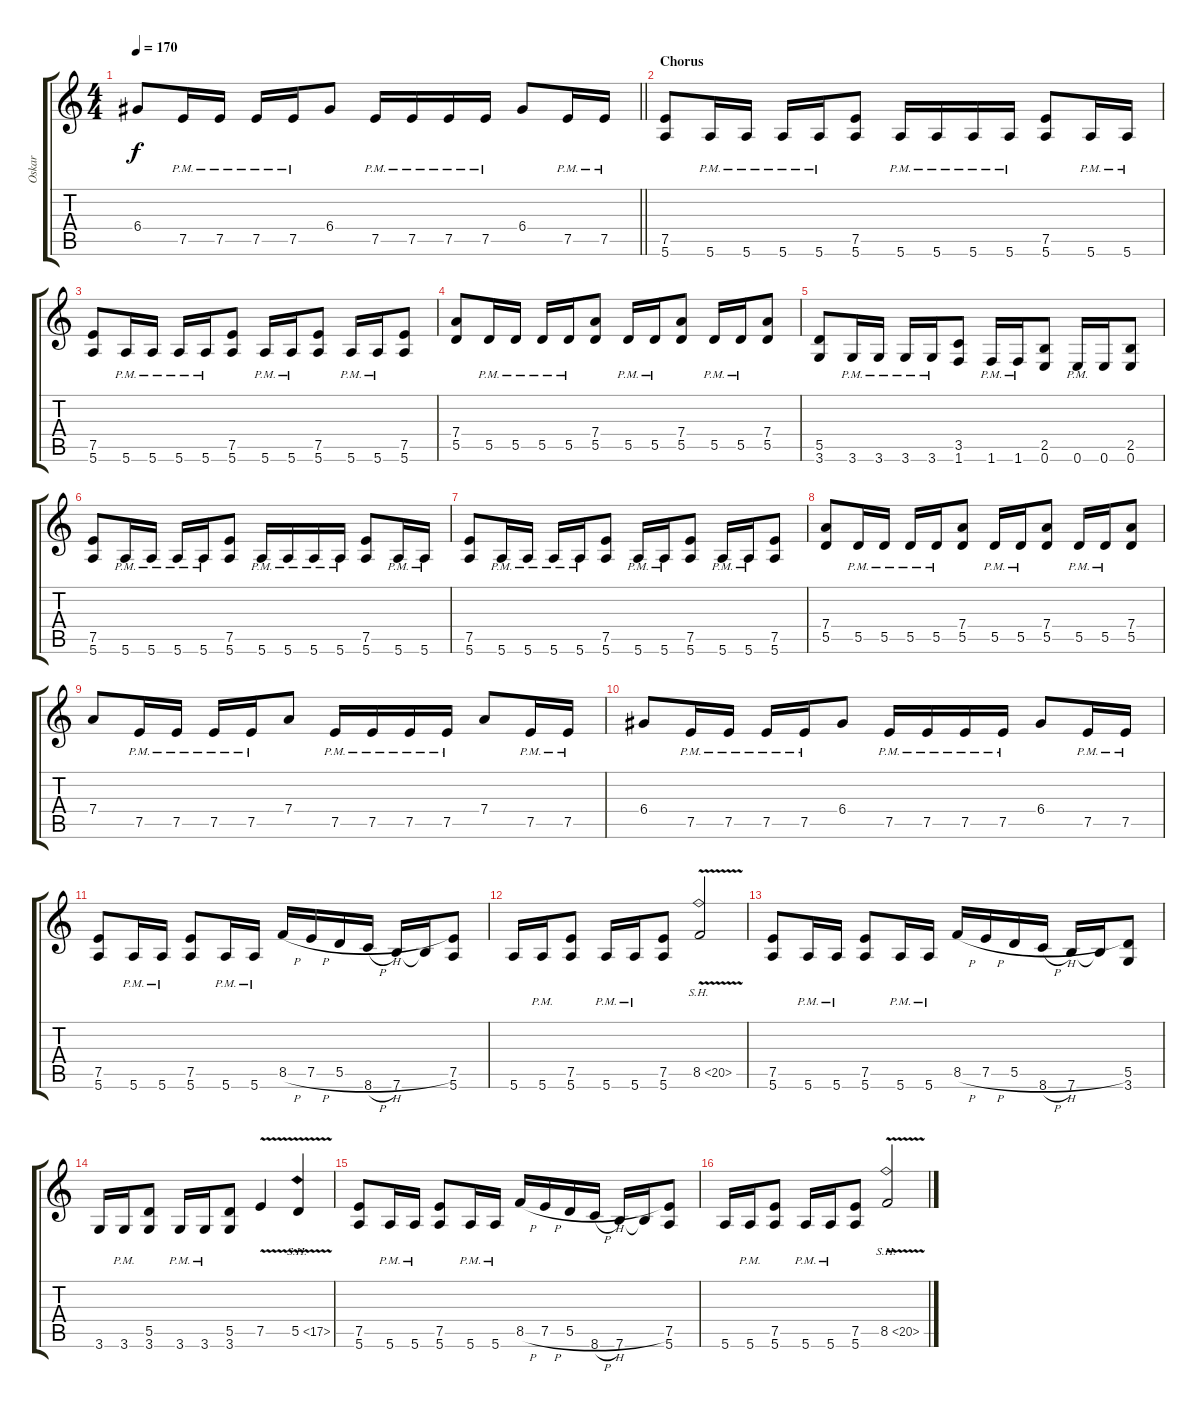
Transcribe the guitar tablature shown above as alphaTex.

\track ("Oskar" "Oskar") {instrument distortionguitar}
\staff {score tabs}
\tuning (E4 B3 G3 D3 A2 E2) {hide}
\ts (4 4)
\tempo 170
\clef g2
\barLineRight lightlight
\ks c
6.4.8{dy f} 7.5{pm}.16 7.5{pm}.16 7.5{pm}.16 7.5{pm}.16 6.4.8 7.5{pm}.16 7.5{pm}.16 7.5{pm}.16 7.5{pm}.16 6.4.8 7.5{pm}.16 7.5{pm}.16 |
\section ("" "Chorus")
(7.5 5.6).8 5.6{pm}.16 5.6{pm}.16 5.6{pm}.16 5.6{pm}.16 (7.5 5.6).8 5.6{pm}.16 5.6{pm}.16 5.6{pm}.16 5.6{pm}.16 (7.5 5.6).8 5.6{pm}.16 5.6{pm}.16 |
(7.5 5.6).8 5.6{pm}.16 5.6{pm}.16 5.6{pm}.16 5.6{pm}.16 (7.5 5.6).8 5.6{pm}.16 5.6{pm}.16 (7.5 5.6).8 5.6{pm}.16 5.6{pm}.16 (7.5 5.6).8 |
(7.4 5.5).8 5.5{pm}.16 5.5{pm}.16 5.5{pm}.16 5.5{pm}.16 (7.4 5.5).8 5.5{pm}.16 5.5{pm}.16 (7.4 5.5).8 5.5{pm}.16 5.5{pm}.16 (7.4 5.5).8 |
(5.5 3.6).8 3.6{pm}.16 3.6{pm}.16 3.6{pm}.16 3.6{pm}.16 (3.5 1.6).8 1.6{pm}.16 1.6{pm}.16 (2.5 0.6).8 0.6{pm}.16 0.6.16 (2.5 0.6).8 |
(7.5 5.6).8 5.6{pm}.16 5.6{pm}.16 5.6{pm}.16 5.6{pm}.16 (7.5 5.6).8 5.6{pm}.16 5.6{pm}.16 5.6{pm}.16 5.6{pm}.16 (7.5 5.6).8 5.6{pm}.16 5.6{pm}.16 |
(7.5 5.6).8 5.6{pm}.16 5.6{pm}.16 5.6{pm}.16 5.6{pm}.16 (7.5 5.6).8 5.6{pm}.16 5.6{pm}.16 (7.5 5.6).8 5.6{pm}.16 5.6{pm}.16 (7.5 5.6).8 |
(7.4 5.5).8 5.5{pm}.16 5.5{pm}.16 5.5{pm}.16 5.5{pm}.16 (7.4 5.5).8 5.5{pm}.16 5.5{pm}.16 (7.4 5.5).8 5.5{pm}.16 5.5{pm}.16 (7.4 5.5).8 |
7.4.8 7.5{pm}.16 7.5{pm}.16 7.5{pm}.16 7.5{pm}.16 7.4.8 7.5{pm}.16 7.5{pm}.16 7.5{pm}.16 7.5{pm}.16 7.4.8 7.5{pm}.16 7.5{pm}.16 |
6.4.8 7.5{pm}.16 7.5{pm}.16 7.5{pm}.16 7.5{pm}.16 6.4.8 7.5{pm}.16 7.5{pm}.16 7.5{pm}.16 7.5{pm}.16 6.4.8 7.5{pm}.16 7.5{pm}.16 |
(7.5 5.6).8 5.6{pm}.16 5.6{pm}.16 (7.5 5.6).8 5.6{pm}.16 5.6{pm}.16 8.5{h}.16 7.5{h}.16 5.5{h}.16 8.6{h}.16 7.6.16 7.6{t}.16 (7.5 5.6).8 |
5.6.16 5.6{pm}.16 (7.5 5.6).8 5.6{pm}.16 5.6{pm}.16 (7.5 5.6).8 8.5{sh 12 v}.2 |
(7.5 5.6).8 5.6{pm}.16 5.6{pm}.16 (7.5 5.6).8 5.6{pm}.16 5.6{pm}.16 8.5{h}.16 7.5{h}.16 5.5{h}.16 8.6{h}.16 7.6.16 7.6{t}.16 (5.5 3.6).8 |
3.6.16 3.6{pm}.16 (5.5 3.6).8 3.6{pm}.16 3.6{pm}.16 (5.5 3.6).8 7.5{v}.4 5.5{sh 12 v}.4 |
(7.5 5.6).8 5.6{pm}.16 5.6{pm}.16 (7.5 5.6).8 5.6{pm}.16 5.6{pm}.16 8.5{h}.16 7.5{h}.16 5.5{h}.16 8.6{h}.16 7.6.16 7.6{t}.16 (7.5 5.6).8 |
5.6.16 5.6{pm}.16 (7.5 5.6).8 5.6{pm}.16 5.6{pm}.16 (7.5 5.6).8 8.5{sh 12 v}.2
